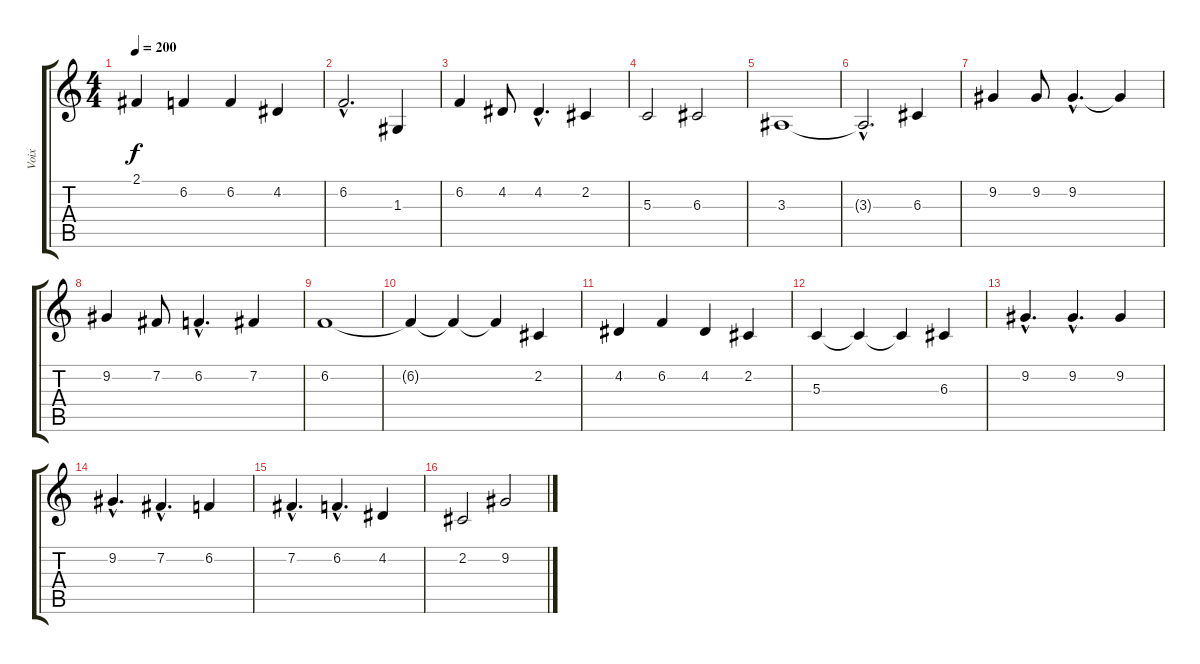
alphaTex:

\track ("Voix" "Voix") {instrument lead6voice}
\staff {score tabs}
\tuning (E4 B3 G3 D3 A2 E2) {hide}
\ts (4 4)
\tempo 200
\clef g2
\ks c
2.1.4{dy f} 6.2.4 6.2.4 4.2.4 |
6.2{hac}.2{d} 1.3.4 |
6.2.4 4.2.8 4.2{hac}.4{d} 2.2.4 |
5.3.2 6.3.2 |
3.3.1 |
3.3{hac t}.2{d} 6.3.4 |
9.2.4 9.2.8 9.2{hac}.4{d} 9.2{t}.4 |
9.2.4 7.2.8 6.2{hac}.4{d} 7.2.4 |
6.2.1 |
6.2{t}.4 6.2{t}.4 6.2{t}.4 2.2.4 |
4.2.4 6.2.4 4.2.4 2.2.4 |
5.3.4 5.3{t}.4 5.3{t}.4 6.3.4 |
9.2{hac}.4{d} 9.2{hac}.4{d} 9.2.4 |
9.2{hac}.4{d} 7.2{hac}.4{d} 6.2.4 |
7.2{hac}.4{d} 6.2{hac}.4{d} 4.2.4 |
2.2.2 9.2.2
